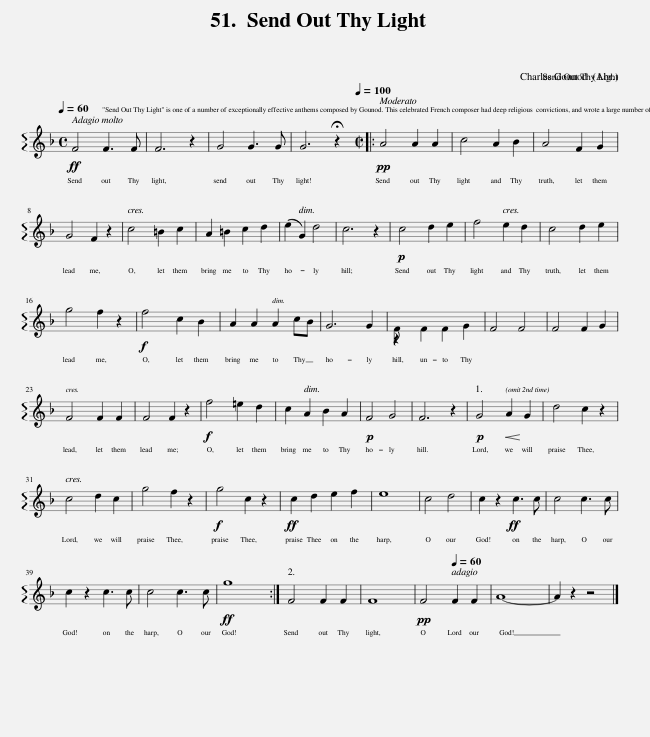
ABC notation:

X:1
%%score ( 1 2 )
L:1/8
Q:1/4=60
M:4/4
I:linebreak $
K:F
V:1 treble
V:2 treble
V:1
!ff! F4 F3 F | F6 z2 | G4 G3 G | G6 !fermata!z2 |:[M:2/2]!pp![Q:1/4=100] A4 A2 A2 | %5
 c4 A2 B2 | A4 F2 G2 |$ G4 F2 z2 | c4 =B2 c2 | A2 =B2 c2 d2 | %10
 ((e2 G2)) d4 | c6 z2 |!p! c4 d2 e2 | f4 e2 d2 | c4 d2 e2 |$ %15
 g4 f2 z2 |!f! f4 c2 B2 | A2 A2 A2 cB | G6 G2 | F x F2 F2 G2 | %20
 x8 | x8 |$ F4 F2 F2 | F4 F2 z2 |!f! f4 =e2 d2 | %25
 c2 A2 B2 A2 |!p! F4 G4 | F6 z2 |!p! G4!<(! A2!<)! G2 | d4 c2 z2 |$ %30
 c4 d2 c2 | g4 f2 z2 |!f! g4 c2 z2 |!ff! c2 d2 e2 f2 | e8 | %35
 c4 d4 | c2 z2!ff! c3 c | c4 c3 c |$ c2 z2 c3 c | c4 c3 c | %40
!ff! g8 :| F4 F2 F2 | F8 |!pp! F4[Q:1/4=60] F2 F2 | A8- | %45
 A2 z2 z4 |] %46
V:2
 x8 | x8 | x8 | x8 |:[M:2/2] x8 | %5
 x8 | x8 |$ x8 | x8 | x8 | %10
 x8 | x8 | x8 | x8 | x8 |$ %15
 x8 | x8 | x8 | x8 | z2 x6 | %20
 F4 F4 | F4 F2 G2 |$ x8 | x8 | x8 | %25
 x8 | x8 | x8 | x8 | x8 |$ %30
 x8 | x8 | x8 | x8 | x8 | %35
 x8 | x8 | x8 |$ x8 | x8 | %40
 x8 :| x8 | x8 | x8 | x8 | %45
 x8 |] %46
